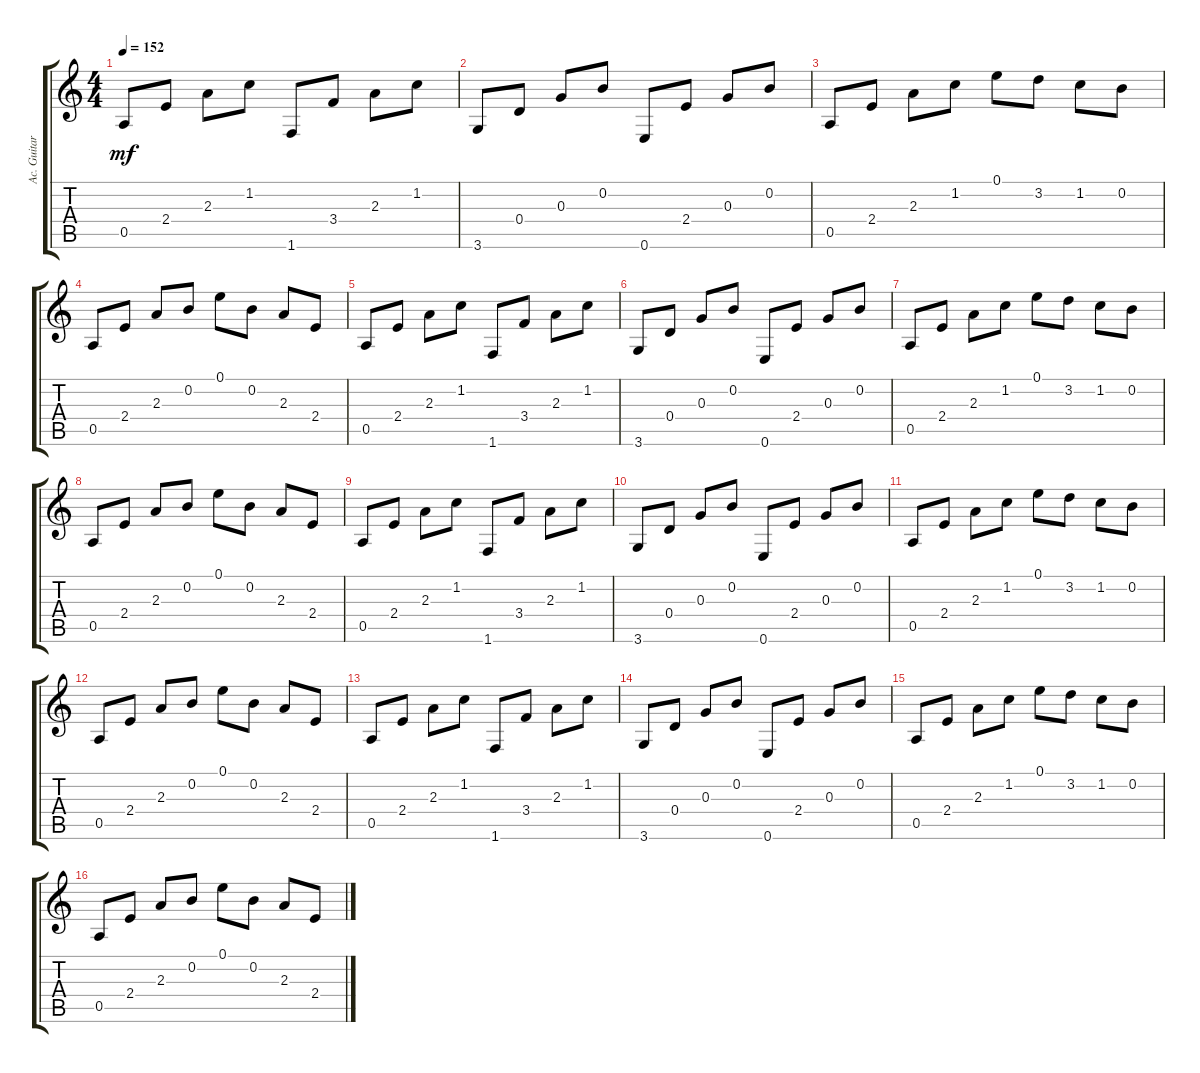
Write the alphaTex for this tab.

\track ("Ac. Guitar II" "Ac. Guitar") {instrument acousticguitarsteel}
\staff {score tabs}
\tuning (E4 B3 G3 D3 A2 E2) {hide}
\ts (4 4)
\tempo 152
\clef g2
\ks c
0.5.8{dy mf} 2.4.8 2.3.8 1.2.8 1.6.8 3.4.8 2.3.8 1.2.8 |
3.6.8 0.4.8 0.3.8 0.2.8 0.6.8 2.4.8 0.3.8 0.2.8 |
0.5.8 2.4.8 2.3.8 1.2.8 0.1.8 3.2.8 1.2.8 0.2.8 |
0.5.8 2.4.8 2.3.8 0.2.8 0.1.8 0.2.8 2.3.8 2.4.8 |
0.5.8 2.4.8 2.3.8 1.2.8 1.6.8 3.4.8 2.3.8 1.2.8 |
3.6.8 0.4.8 0.3.8 0.2.8 0.6.8 2.4.8 0.3.8 0.2.8 |
0.5.8 2.4.8 2.3.8 1.2.8 0.1.8 3.2.8 1.2.8 0.2.8 |
0.5.8 2.4.8 2.3.8 0.2.8 0.1.8 0.2.8 2.3.8 2.4.8 |
0.5.8 2.4.8 2.3.8 1.2.8 1.6.8 3.4.8 2.3.8 1.2.8 |
3.6.8 0.4.8 0.3.8 0.2.8 0.6.8 2.4.8 0.3.8 0.2.8 |
0.5.8 2.4.8 2.3.8 1.2.8 0.1.8 3.2.8 1.2.8 0.2.8 |
0.5.8 2.4.8 2.3.8 0.2.8 0.1.8 0.2.8{volume 13} 2.3.8{volume 11} 2.4.8{volume 11} |
0.5.8{volume 10} 2.4.8{volume 10} 2.3.8{volume 9} 1.2.8{volume 9} 1.6.8{volume 8} 3.4.8 2.3.8 1.2.8{volume 8} |
3.6.8{volume 8} 0.4.8 0.3.8{volume 8} 0.2.8{volume 8} 0.6.8{volume 7} 2.4.8{volume 7} 0.3.8{volume 7} 0.2.8{volume 7} |
0.5.8{volume 7} 2.4.8{volume 7} 2.3.8{volume 6} 1.2.8{volume 6} 0.1.8{volume 6} 3.2.8 1.2.8{volume 6} 0.2.8 |
0.5.8{volume 5} 2.4.8{volume 5} 2.3.8{volume 4} 0.2.8{volume 4} 0.1.8{volume 3} 0.2.8{volume 2} 2.3.8{volume 1} 2.4.8
